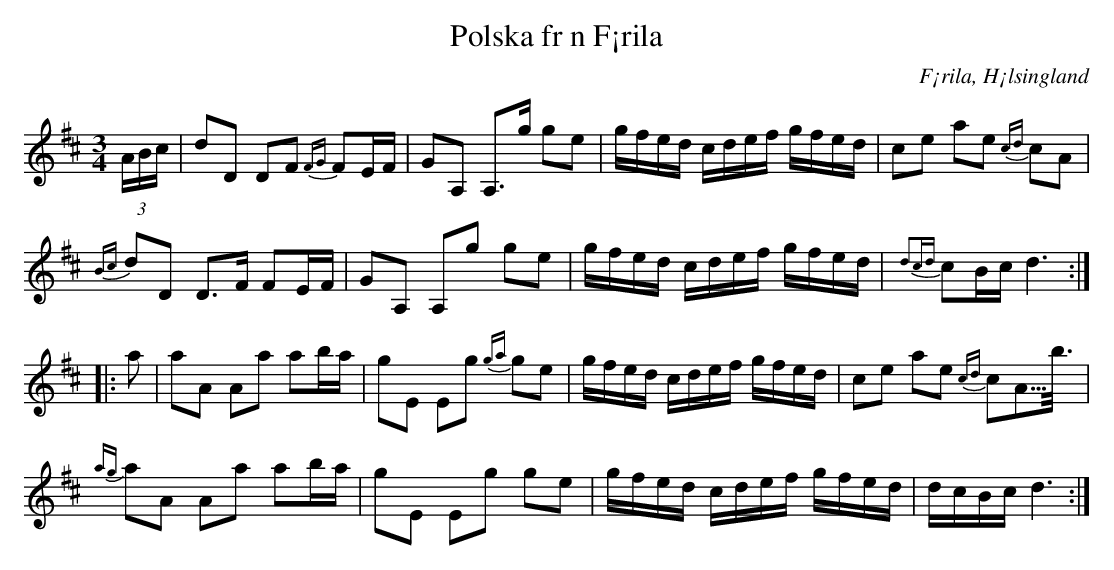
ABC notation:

X:1
T:Polska fr n F¡rila
O:F¡rila, H¡lsingland
M:3/4
L:1/16
U:t=turn
K:D
(3ABc | d2D2 D2F2 {F4/3G4/3}F2EF | G2A,2 A,2>g2 g2e2 | gfed cdef gfed | c2e2 a2e2 {cd}c2A2 |
{Bc}d2D2 D2>F2 F2EF | G2A,2 A,2g2 g2e2 | gfed cdef gfed | {d2c3/3d3/3}c2Bc d6 ::
a2 | a2A2 A2a2 a2ba | g2E2 E2g2 {g3/3a3/3}g2e2 | gfed cdef gfed | c2e2 a2e2 {cd}c2A5/4b3/4 |
{a4/3g4/3}a2A2 A2a2 a2ba | g2E2 E2g2 g2e2 | gfed cdef gfed | dcBc d6 :|
